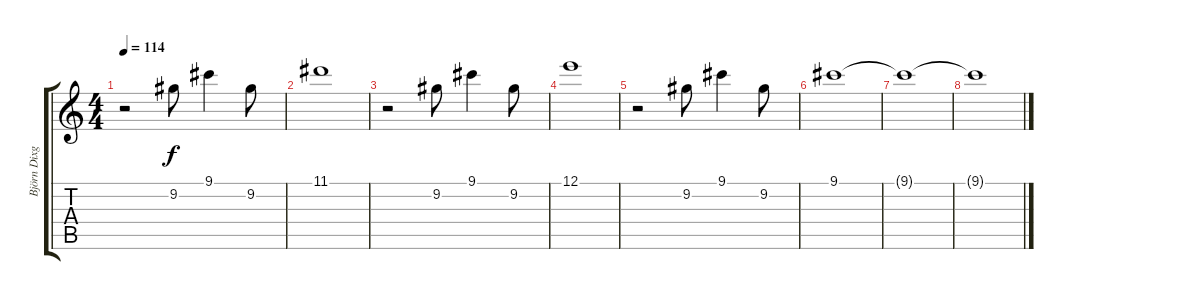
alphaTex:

\track ("Björn Dixgard -  Lead Guitar" "Björn Dixg") {instrument distortionguitar}
\staff {score tabs}
\tuning (E4 B3 G3 D3 A2 E2) {hide}
\ts (4 4)
\tempo 114
\clef g2
\ks c
r.2{dy f volume 13} 9.2.8 9.1.4 9.2.8 |
11.1.1{volume 10} |
r.2{volume 13} 9.2.8 9.1.4 9.2.8 |
12.1.1{volume 10} |
r.2{volume 13} 9.2.8 9.1.4 9.2.8 |
9.1.1{volume 0} |
9.1{t}.1 |
9.1{t}.1
